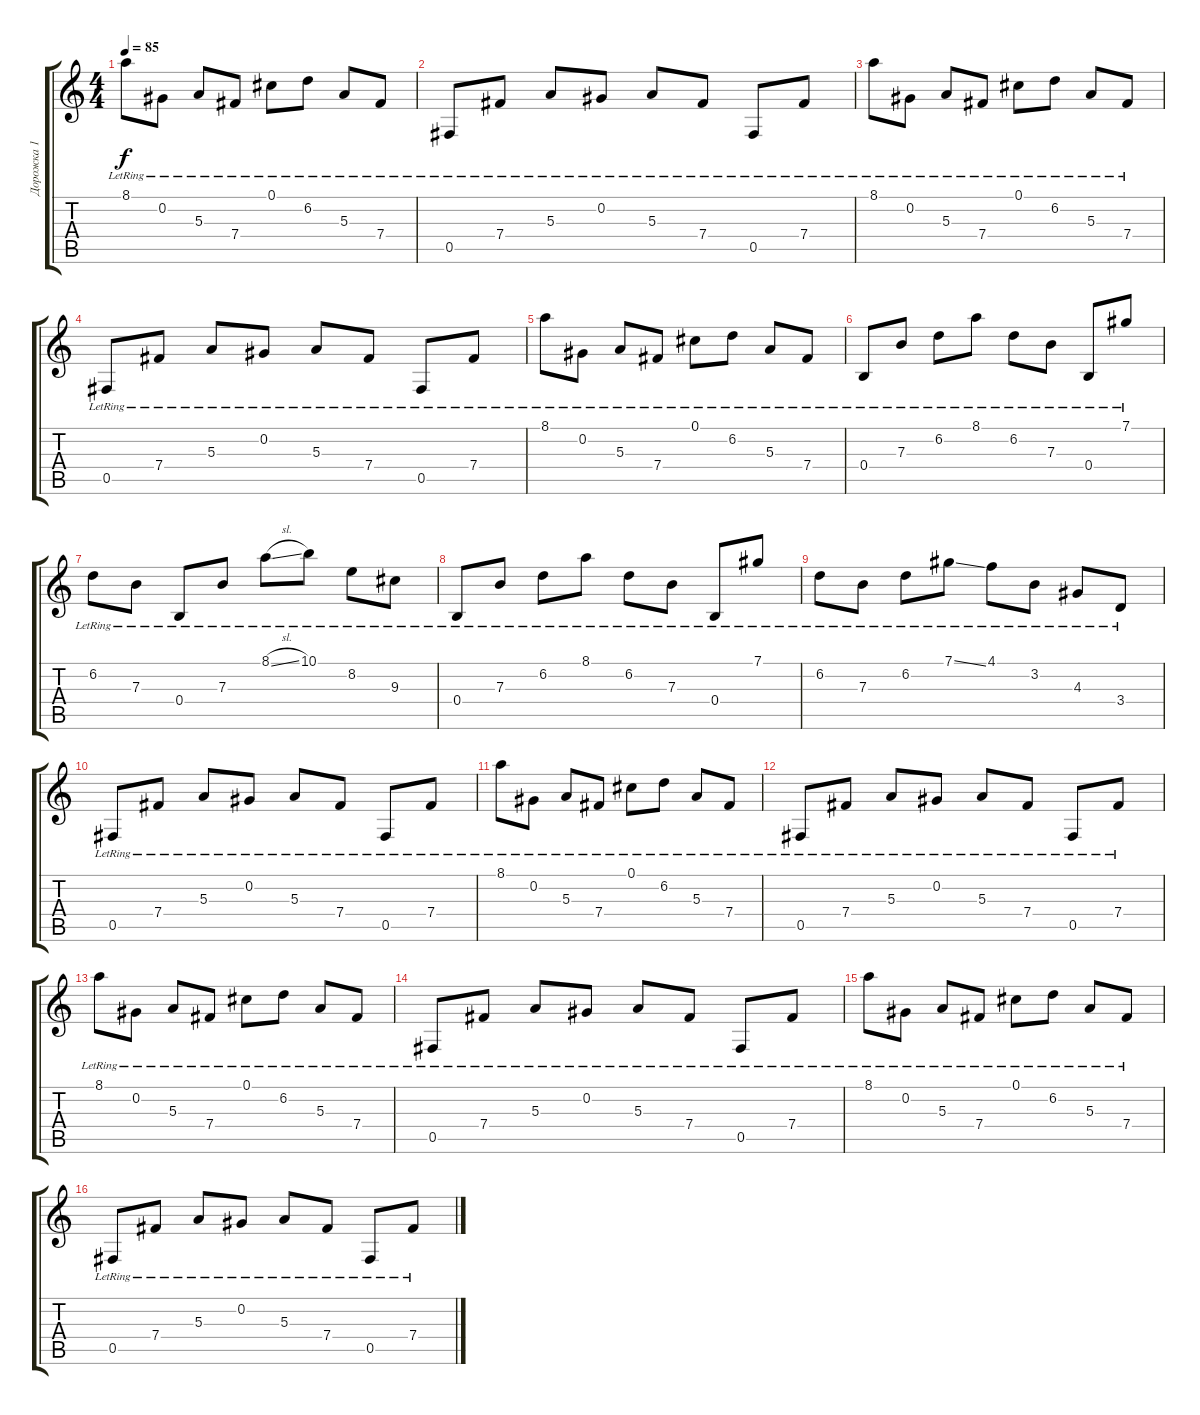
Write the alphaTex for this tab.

\track ("Дорожка 1" "Дорожка 1") {instrument electricguitarjazz}
\staff {score tabs}
\tuning (Db4 Ab3 E3 B2 Gb2 Db2) {hide}
\ts (4 4)
\tempo 85
\clef g2
\ks c
8.1{lr}.8{dy f} 0.2{lr}.8 5.3{lr}.8 7.4{lr}.8 0.1{lr}.8 6.2{lr}.8 5.3{lr}.8 7.4{lr}.8 |
0.5{lr}.8 7.4{lr}.8 5.3{lr}.8 0.2{lr}.8 5.3{lr}.8 7.4{lr}.8 0.5{lr}.8 7.4{lr}.8 |
8.1{lr}.8 0.2{lr}.8 5.3{lr}.8 7.4{lr}.8 0.1{lr}.8 6.2{lr}.8 5.3{lr}.8 7.4{lr}.8 |
0.5{lr}.8 7.4{lr}.8 5.3{lr}.8 0.2{lr}.8 5.3{lr}.8 7.4{lr}.8 0.5{lr}.8 7.4{lr}.8 |
8.1{lr}.8 0.2{lr}.8 5.3{lr}.8 7.4{lr}.8 0.1{lr}.8 6.2{lr}.8 5.3{lr}.8 7.4{lr}.8 |
0.4{lr}.8 7.3{lr}.8 6.2{lr}.8 8.1{lr}.8 6.2{lr}.8 7.3{lr}.8 0.4{lr}.8 7.1{lr}.8 |
6.2{lr}.8 7.3{lr}.8 0.4{lr}.8 7.3{lr}.8 8.1{sl lr}.8 10.1{lr}.8 8.2{lr}.8 9.3{lr}.8 |
0.4{lr}.8 7.3{lr}.8 6.2{lr}.8 8.1{lr}.8 6.2{lr}.8 7.3{lr}.8 0.4{lr}.8 7.1{lr}.8 |
6.2{lr}.8 7.3{lr}.8 6.2{lr}.8 7.1{ss lr}.8 4.1{lr}.8 3.2{lr}.8 4.3{lr}.8 3.4{lr}.8 |
0.5{lr}.8 7.4{lr}.8 5.3{lr}.8 0.2{lr}.8 5.3{lr}.8 7.4{lr}.8 0.5{lr}.8 7.4{lr}.8 |
8.1{lr}.8 0.2{lr}.8 5.3{lr}.8 7.4{lr}.8 0.1{lr}.8 6.2{lr}.8 5.3{lr}.8 7.4{lr}.8 |
0.5{lr}.8 7.4{lr}.8 5.3{lr}.8 0.2{lr}.8 5.3{lr}.8 7.4{lr}.8 0.5{lr}.8 7.4{lr}.8 |
8.1{lr}.8 0.2{lr}.8 5.3{lr}.8 7.4{lr}.8 0.1{lr}.8 6.2{lr}.8 5.3{lr}.8 7.4{lr}.8 |
0.5{lr}.8 7.4{lr}.8 5.3{lr}.8 0.2{lr}.8 5.3{lr}.8 7.4{lr}.8 0.5{lr}.8 7.4{lr}.8 |
8.1{lr}.8 0.2{lr}.8 5.3{lr}.8 7.4{lr}.8 0.1{lr}.8 6.2{lr}.8 5.3{lr}.8 7.4{lr}.8 |
0.5{lr}.8 7.4{lr}.8 5.3{lr}.8 0.2{lr}.8 5.3{lr}.8 7.4{lr}.8 0.5{lr}.8 7.4{lr}.8
